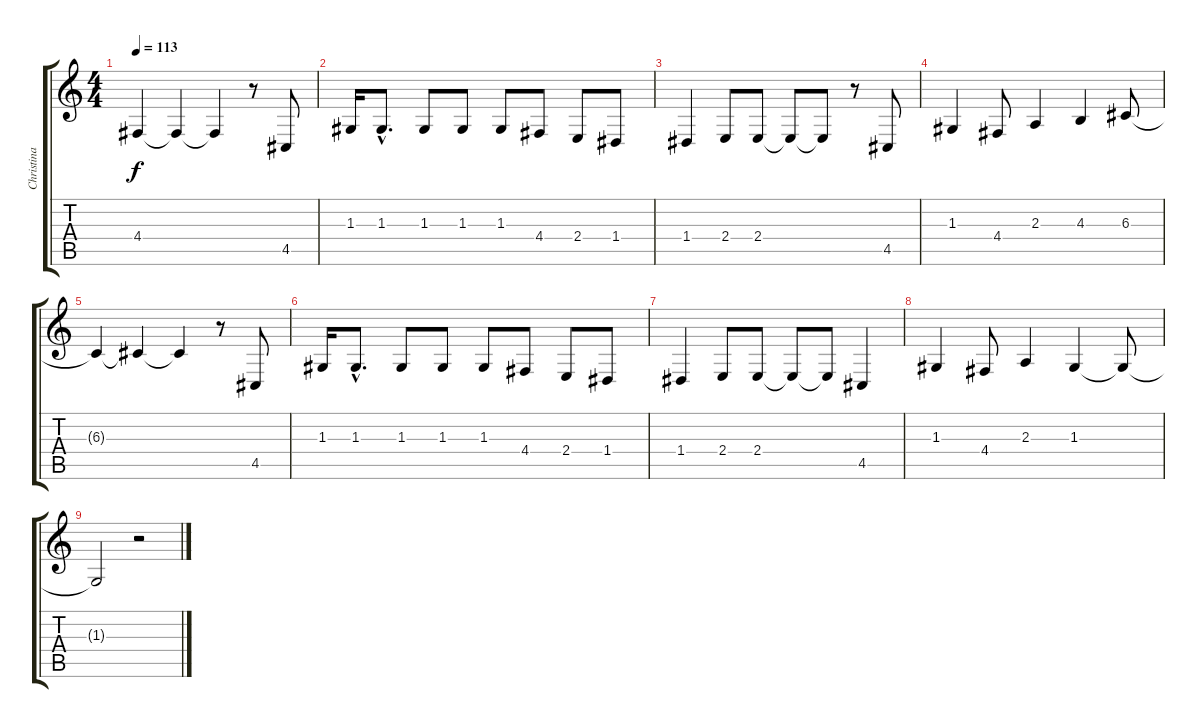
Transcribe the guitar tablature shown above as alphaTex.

\track ("Christina" "Christina") {instrument trombone}
\staff {score tabs}
\tuning (E4 B3 G3 D3 A2 E2) {hide}
\ts (4 4)
\tempo 113
\clef g2
\ks c
4.4{t}.4{dy f} 4.4{t}.4 4.4{t}.4 r.8 4.5.8 |
1.3.16 1.3{hac}.8{d} 1.3.8 1.3.8 1.3.8 4.4.8 2.4.8 1.4.8 |
1.4.4 2.4.8 2.4.8 2.4{t}.8 2.4{t}.8 r.8 4.5.8 |
1.3.4 4.4.8 2.3.4 4.3.4 6.3.8 |
6.3{t}.4 6.3{t}.4 6.3{t}.4 r.8 4.5.8 |
1.3.16 1.3{hac}.8{d} 1.3.8 1.3.8 1.3.8 4.4.8 2.4.8 1.4.8 |
1.4.4 2.4.8 2.4.8 2.4{t}.8 2.4{t}.8 4.5.4 |
1.3.4 4.4.8 2.3.4 1.3.4 1.3{t}.8 |
1.3{t}.2 r.2
